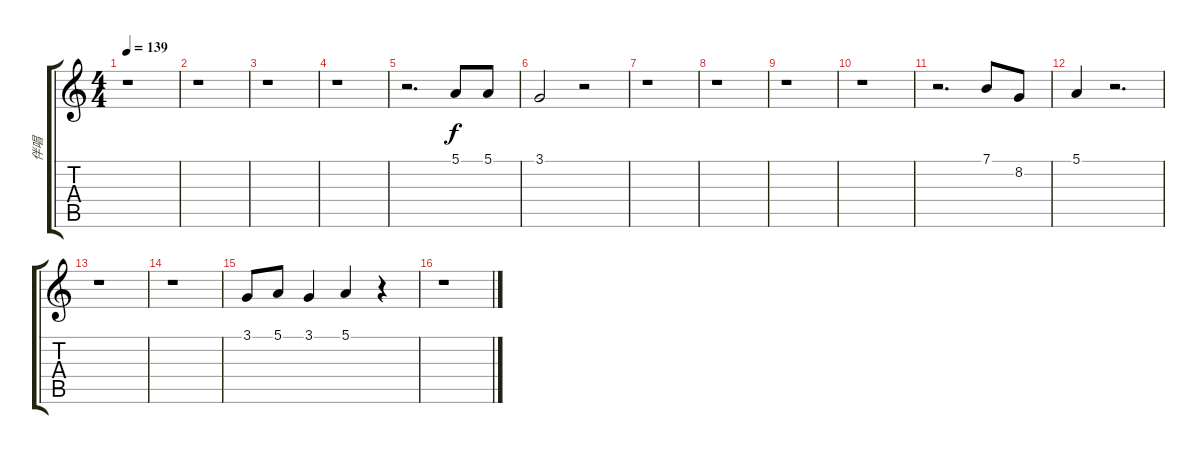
\track ("伴唱" "伴唱") {instrument pad1newage}
\staff {score tabs}
\tuning (E4 B3 G3 D3 A2 E2) {hide}
\ts (4 4)
\tempo 139
\clef g2
\ks c
r.1{dy f} |
r.1 |
r.1 |
r.1 |
r.2{d} 5.1.8 5.1.8 |
3.1.2 r.2 |
r.1 |
r.1 |
r.1 |
r.1 |
r.2{d} 7.1.8 8.2.8 |
5.1.4 r.2{d} |
r.1 |
r.1 |
3.1.8 5.1.8 3.1.4 5.1.4 r.4 |
r.1
